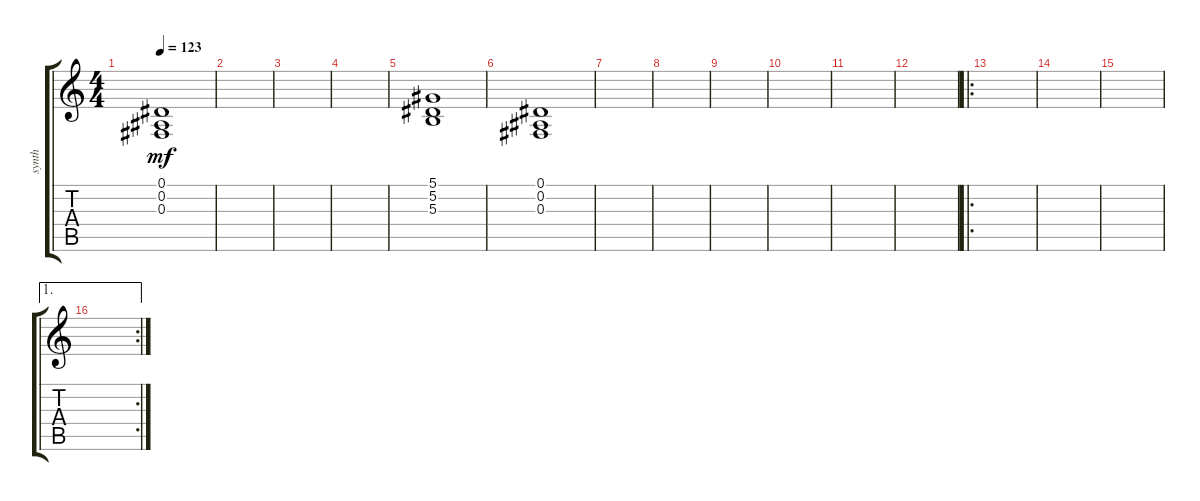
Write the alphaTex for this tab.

\track ("synth" "synth") {instrument pad8sweep}
\staff {score tabs}
\tuning (Eb4 Bb3 Gb3 Db3 Ab2 Eb2) {hide}
\ts (4 4)
\tempo 123
\clef g2
\ks c
(0.1 0.2 0.3).1{dy mf} |
|
|
|
(5.1 5.2 5.3).1 |
(0.1 0.2 0.3).1 |
|
|
|
|
|
|
\ro
|
|
|
\ae 1
\rc 2
